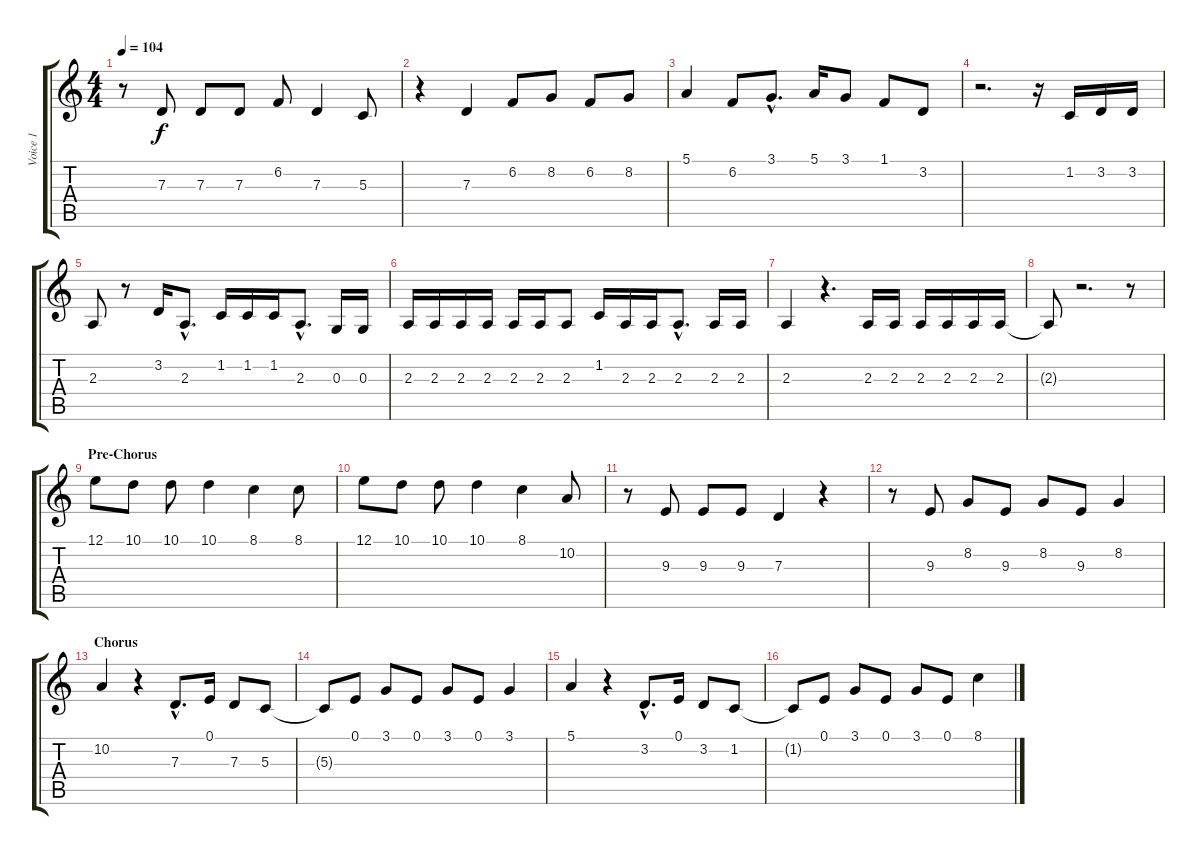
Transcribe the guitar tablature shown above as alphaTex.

\track ("Voice 1" "Voice 1") {instrument lead2sawtooth}
\staff {score tabs}
\tuning (E4 B3 G3 D3 A2 E2) {hide}
\ts (4 4)
\tempo 104
\clef g2
\ks c
r.8{dy f} 7.3.8 7.3.8 7.3.8 6.2.8 7.3.4 5.3.8 |
r.4 7.3.4 6.2.8 8.2.8 6.2.8 8.2.8 |
5.1.4 6.2.8 3.1{hac}.8{d} 5.1.16 3.1.8 1.1.8 3.2.8 |
r.2{d} r.16 1.2.16 3.2.16 3.2.16 |
2.3.8 r.8 3.2.16 2.3{hac}.8{d} 1.2.16 1.2.16 1.2.16 2.3{hac}.8{d} 0.3.16 0.3.16 |
2.3.16 2.3.16 2.3.16 2.3.16 2.3.16 2.3.16 2.3.8 1.2.16 2.3.16 2.3.16 2.3{hac}.8{d} 2.3.16 2.3.16 |
2.3.4 r.4{d} 2.3.16 2.3.16 2.3.16 2.3.16 2.3.16 2.3.16 |
2.3{t}.8 r.2{d} r.8 |
\section ("" "Pre-Chorus")
12.1.8 10.1.8 10.1.8 10.1.4 8.1.4 8.1.8 |
12.1.8 10.1.8 10.1.8 10.1.4 8.1.4 10.2.8 |
r.8 9.3.8 9.3.8 9.3.8 7.3.4 r.4 |
r.8 9.3.8 8.2.8 9.3.8 8.2.8 9.3.8 8.2.4 |
\section ("" "Chorus")
10.2.4 r.4 7.3{hac}.8{d} 0.1.16 7.3.8 5.3.8 |
5.3{t}.8 0.1.8 3.1.8 0.1.8 3.1.8 0.1.8 3.1.4 |
5.1.4 r.4 3.2{hac}.8{d} 0.1.16 3.2.8 1.2.8 |
1.2{t}.8 0.1.8 3.1.8 0.1.8 3.1.8 0.1.8 8.1.4
